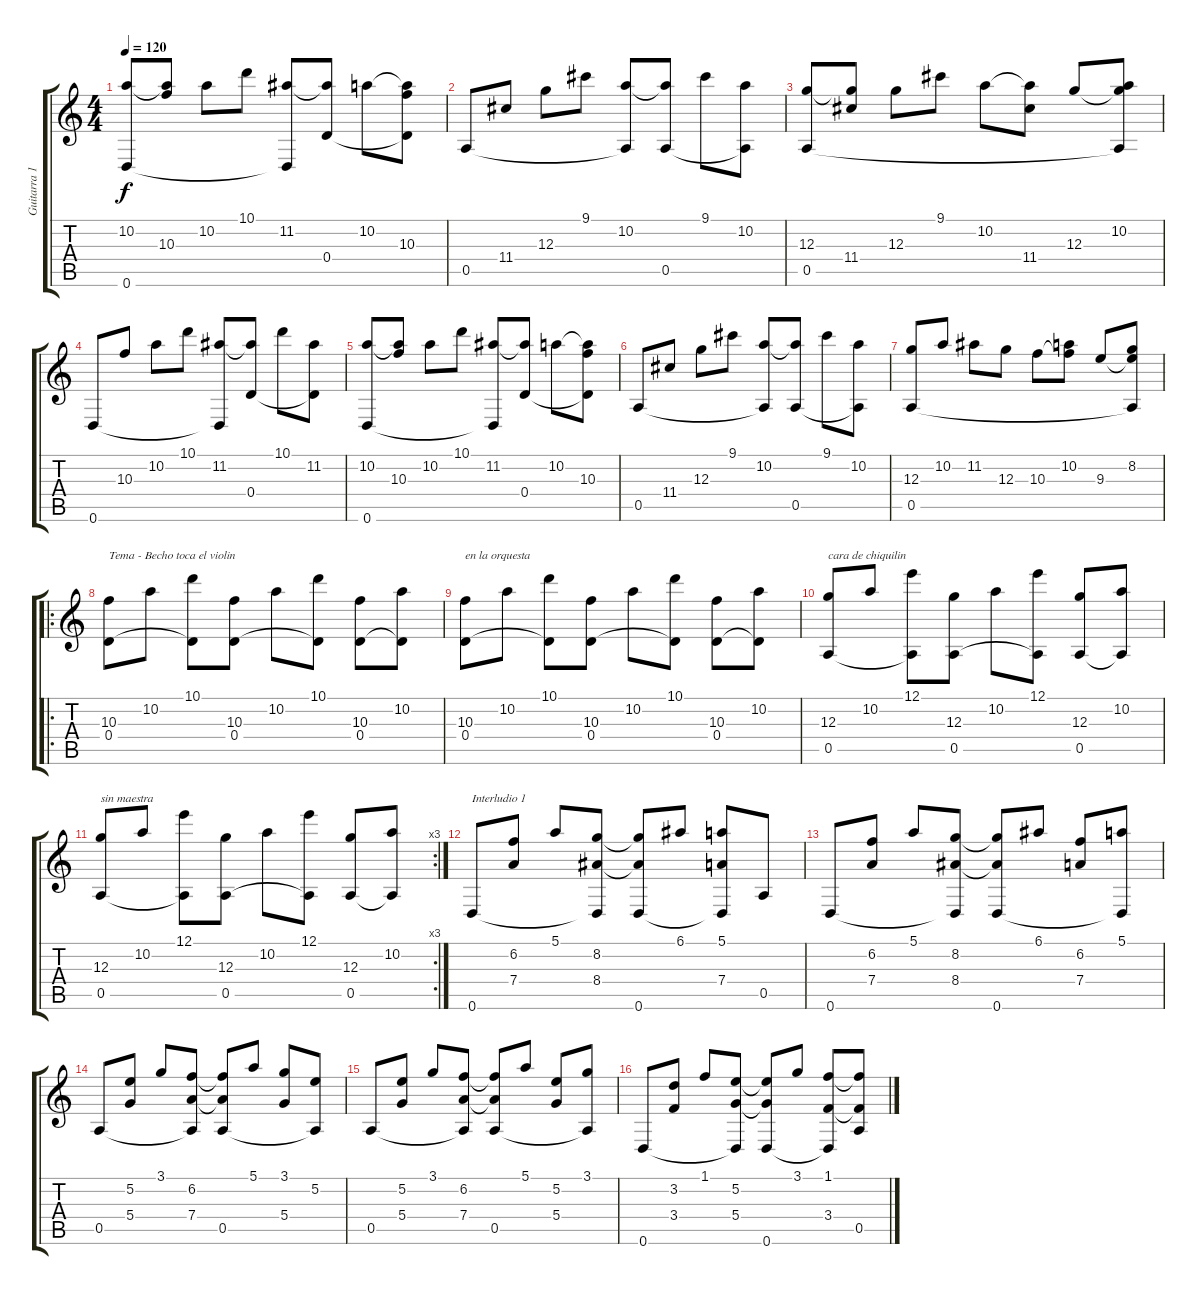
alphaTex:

\track ("Guitarra 1 Dropped D" "Guitarra 1") {instrument acousticguitarnylon}
\staff {score tabs}
\tuning (E4 B3 G3 D3 A2 D2) {hide}
\ts (4 4)
\tempo 120
\clef g2
\ks c
(10.2 0.6).8{dy f} (10.2{t} 10.3).8 10.2.8 10.1.8 (11.2 0.6{t}).8 (11.2{t} 0.4).8 10.2.8 (10.2{t} 10.3 0.4{t}).8 |
0.5.8 11.4.8 12.3.8 9.1.8 (10.2 0.5{t}).8 (10.2{t} 0.5).8 9.1.8 (10.2 0.5{t}).8 |
(12.3 0.5).8 (12.3{t} 11.4).8 12.3.8 9.1.8 10.2.8 (10.2{t} 11.4).8 12.3.8 (10.2 12.3{t} 0.5{t}).8 |
0.6.8 10.3.8 10.2.8 10.1.8 (11.2 0.6{t}).8 (11.2{t} 0.4).8 10.1.8 (11.2 0.4{t}).8 |
(10.2 0.6).8 (10.2{t} 10.3).8 10.2.8 10.1.8 (11.2 0.6{t}).8 (11.2{t} 0.4).8 10.2.8 (10.2{t} 10.3 0.4{t}).8 |
0.5.8 11.4.8 12.3.8 9.1.8 (10.2 0.5{t}).8 (10.2{t} 0.5).8 9.1.8 (10.2 0.5{t}).8 |
(12.3 0.5).8 10.2.8 11.2.8 12.3.8 10.3.8 (10.2 10.3{t}).8 9.3.8 (8.2 9.3{t} 0.5{t}).8 |
\ro
(10.3 0.4).8{txt "Tema - Becho toca el violin"} 10.2.8 (10.1 0.4{t}).8 (10.3 0.4).8 10.2.8 (10.1 0.4{t}).8 (10.3 0.4).8 (10.2 0.4{t}).8 |
(10.3 0.4).8{txt "en la orquesta"} 10.2.8 (10.1 0.4{t}).8 (10.3 0.4).8 10.2.8 (10.1 0.4{t}).8 (10.3 0.4).8 (10.2 0.4{t}).8 |
(12.3 0.5).8{txt "cara de chiquilin "} 10.2.8 (12.1 0.5{t}).8 (12.3 0.5).8 10.2.8 (12.1 0.5{t}).8 (12.3 0.5).8 (10.2 0.5{t}).8 |
\rc 3
(12.3 0.5).8{txt "sin maestra"} 10.2.8 (12.1 0.5{t}).8 (12.3 0.5).8 10.2.8 (12.1 0.5{t}).8 (12.3 0.5).8 (10.2 0.5{t}).8 |
0.6.8{txt "Interludio 1"} (6.2 7.4).8 5.1.8 (8.2 8.4 0.6{t}).8 (8.2{t} 8.4{t} 0.6).8 6.1.8 (5.1 7.4 0.6{t}).8 0.5.8 |
0.6.8 (6.2 7.4).8 5.1.8 (8.2 8.4 0.6{t}).8 (8.2{t} 8.4{t} 0.6).8 6.1.8 (6.2 7.4).8 (5.1 0.6{t}).8 |
0.5.8 (5.2 5.4).8 3.1.8 (6.2 7.4 0.5{t}).8 (6.2{t} 7.4{t} 0.5).8 5.1.8 (3.1 5.4).8 (5.2 0.5{t}).8 |
0.5.8 (5.2 5.4).8 3.1.8 (6.2 7.4 0.5{t}).8 (6.2{t} 7.4{t} 0.5).8 5.1.8 (5.2 5.4).8 (3.1 0.5{t}).8 |
0.6.8 (3.2 3.4).8 1.1.8 (5.2 5.4 0.6{t}).8 (5.2{t} 5.4{t} 0.6).8 3.1.8 (1.1 3.4 0.6{t}).8 (1.1{t} 3.4{t} 0.5).8
